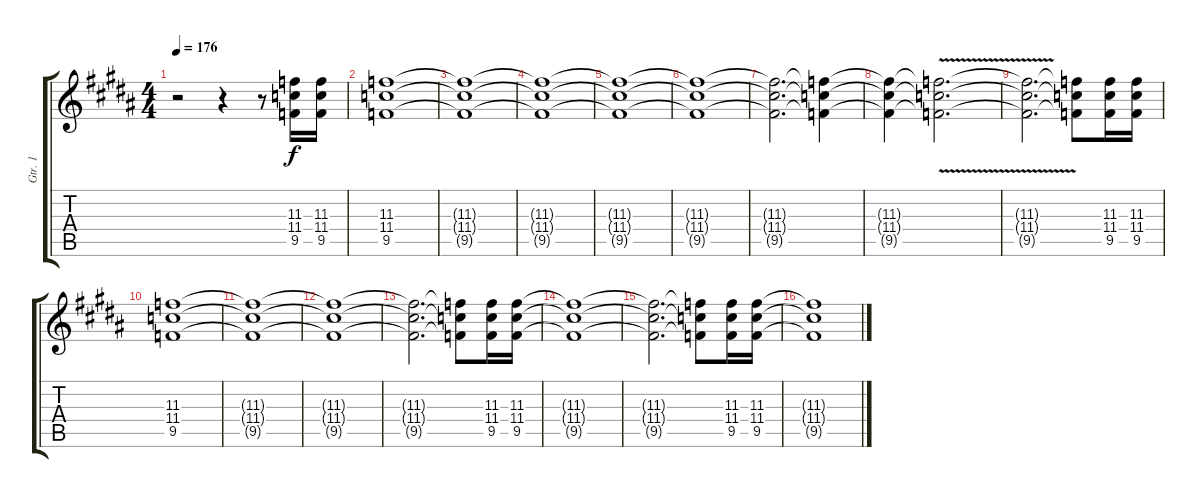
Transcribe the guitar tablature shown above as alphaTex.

\track ("Gtr. 1" "Gtr. 1") {instrument overdrivenguitar}
\staff {score tabs}
\tuning (Eb4 Bb3 Gb3 Db3 Ab2 Eb2) {hide}
\ts (4 4)
\tempo 176
\clef g2
\ks b
r.2{dy f} r.4 r.8 (11.3 11.4 9.5).16 (11.3 11.4 9.5).16 |
(11.3 11.4 9.5).1 |
(11.3{t} 11.4{t} 9.5{t}).1 |
(11.3{t} 11.4{t} 9.5{t}).1 |
(11.3{t} 11.4{t} 9.5{t}).1 |
(11.3{t} 11.4{t} 9.5{t}).1 |
(11.3{t} 11.4{t} 9.5{t}).2{d} (11.3{t} 11.4{t} 9.5{t}).4 |
(11.3{t} 11.4{t} 9.5{t}).4 (11.3{v t} 11.4{v t} 9.5{v t}).2{d} |
(11.3{t} 11.4{t} 9.5{t}).2{d} (11.3{t} 11.4{t} 9.5{t}).8 (11.3 11.4 9.5).16 (11.3 11.4 9.5).16 |
(11.3 11.4 9.5).1 |
(11.3{t} 11.4{t} 9.5{t}).1 |
(11.3{t} 11.4{t} 9.5{t}).1 |
(11.3{t} 11.4{t} 9.5{t}).2{d} (11.3{t} 11.4{t} 9.5{t}).8 (11.3 11.4 9.5).16 (11.3 11.4 9.5).16 |
(11.3{t} 11.4{t} 9.5{t}).1 |
(11.3{t} 11.4{t} 9.5{t}).2{d} (11.3{t} 11.4{t} 9.5{t}).8 (11.3 11.4 9.5).16 (11.3 11.4 9.5).16 |
(11.3{t} 11.4{t} 9.5{t}).1
